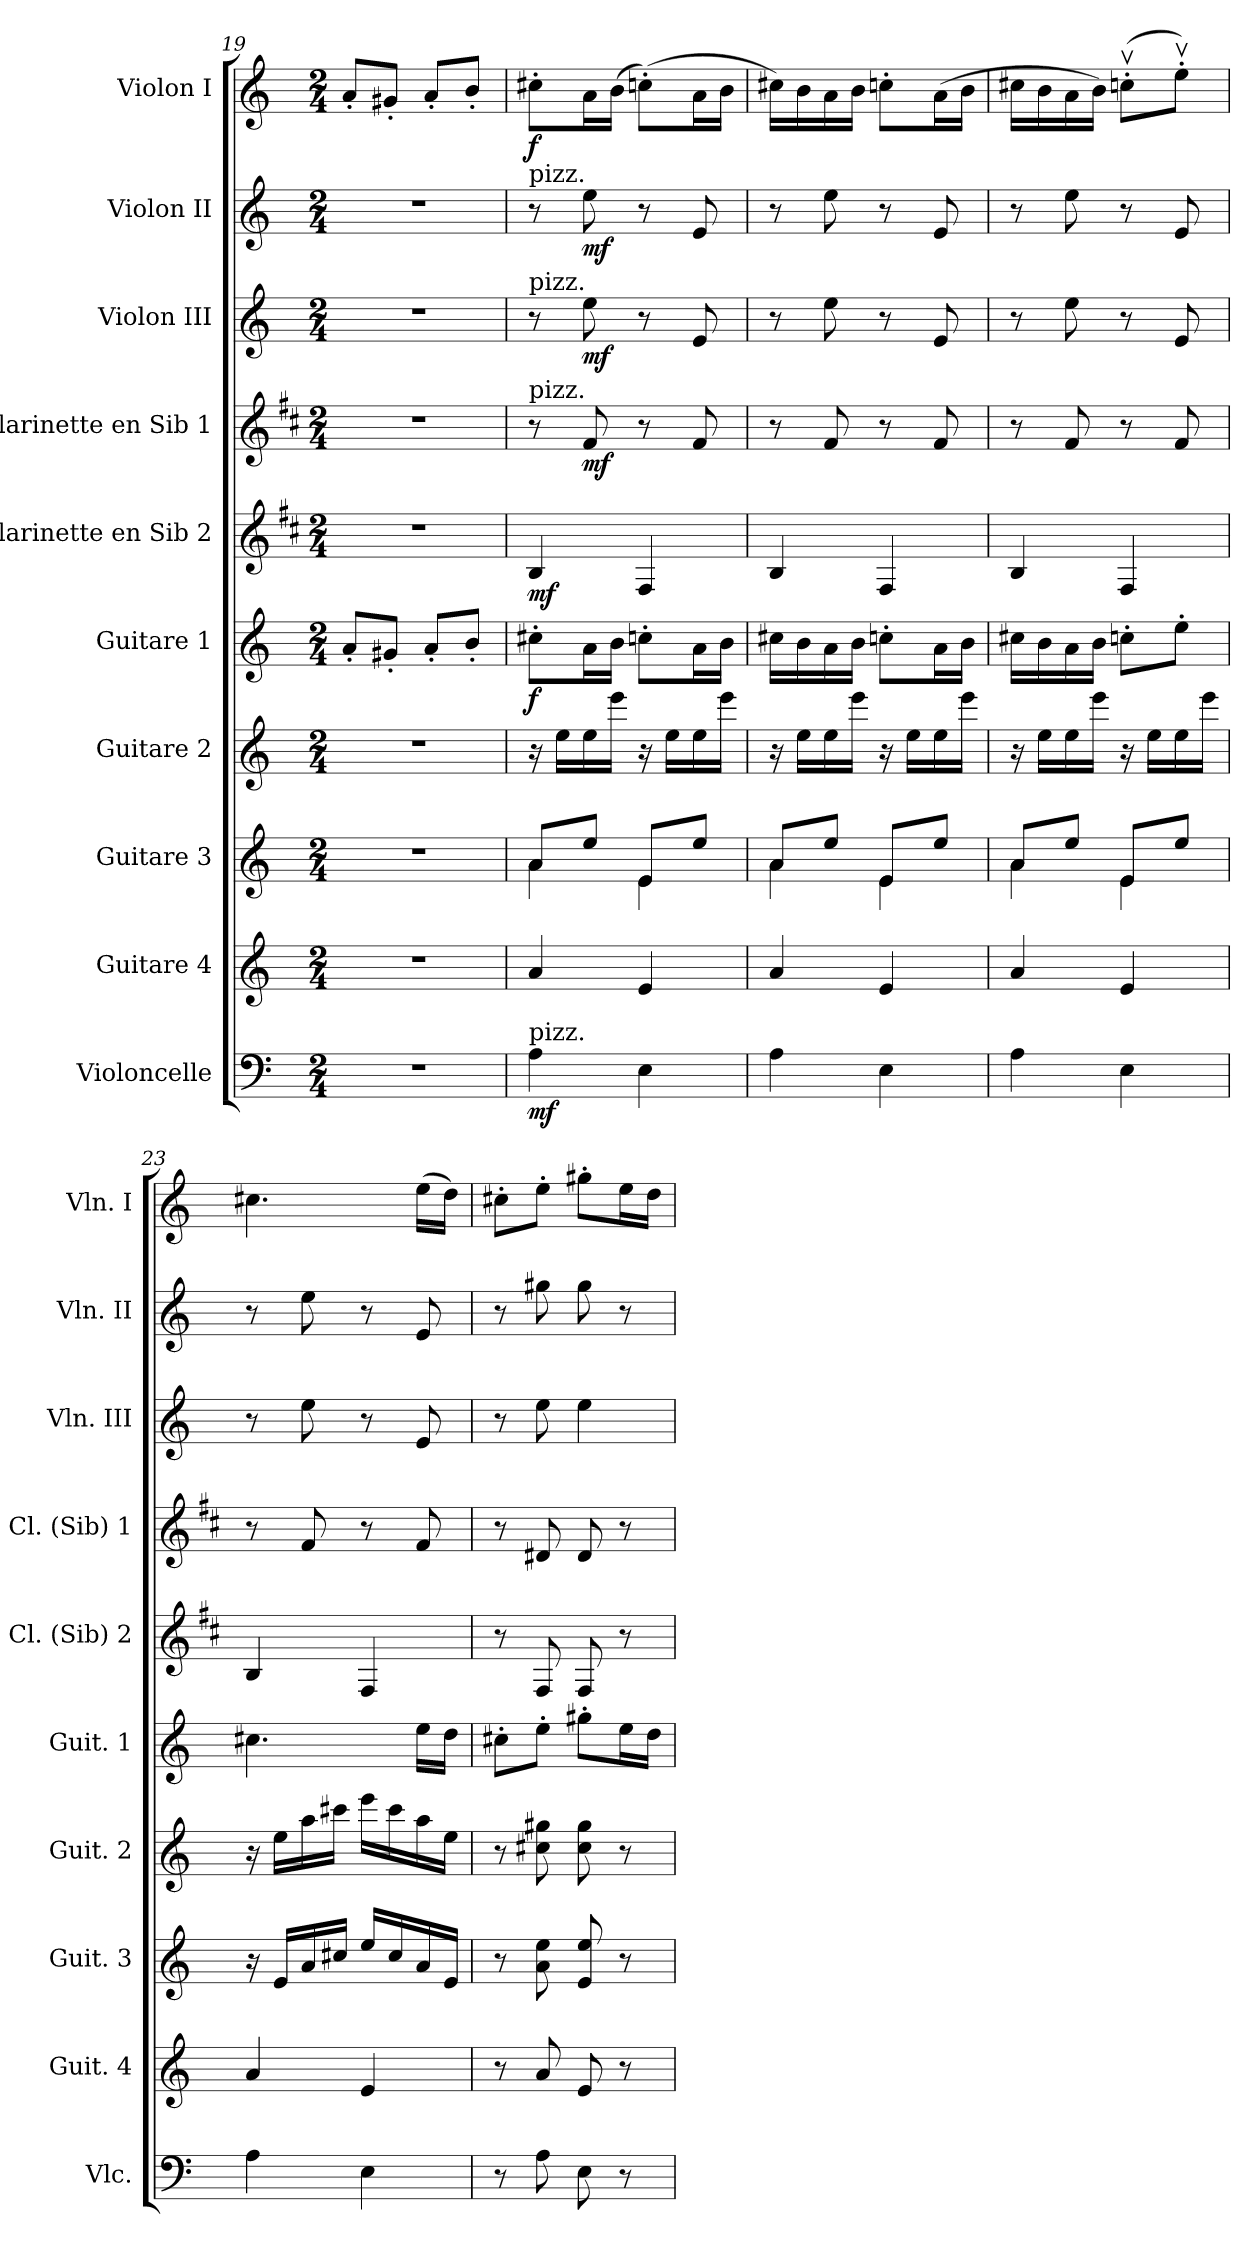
**kern	**dynam	**kern	**kern	**kern	**kern	**dynam	**kern	**dynam	**kern	**dynam	**kern	**dynam	**kern	**dynam	**kern	**dynam
*part10	*part10	*part9	*part8	*part7	*part6	*part6	*part5	*part5	*part4	*part4	*part3	*part3	*part2	*part2	*part1	*part1
*staff10	*staff10	*staff9	*staff8	*staff7	*staff6	*staff6	*staff5	*staff5	*staff4	*staff4	*staff3	*staff3	*staff2	*staff2	*staff1	*staff1
*I"Violoncelle	*	*I"Guitare 4	*I"Guitare 3	*I"Guitare 2	*I"Guitare 1	*	*I"Clarinette en Sib 2	*	*I"Clarinette en Sib 1	*	*I"Violon III	*	*I"Violon II	*	*I"Violon I	*
*I'Vlc.	*	*I'Guit. 4	*I'Guit. 3	*I'Guit. 2	*I'Guit. 1	*	*I'Cl. (Sib) 2	*	*I'Cl. (Sib) 1	*	*I'Vln. III	*	*I'Vln. II	*	*I'Vln. I	*
*clefF4	*	*clefG2	*clefG2	*clefG2	*clefG2	*	*clefG2	*	*clefG2	*	*clefG2	*	*clefG2	*	*clefG2	*
*	*	*ITrd7c12	*ITrd7c12	*ITrd7c12	*ITrd7c12	*	*ITrd1c2	*	*ITrd1c2	*	*	*	*	*	*	*
*k[]	*	*k[]	*k[]	*k[]	*k[]	*	*k[]	*	*k[]	*	*k[]	*	*k[]	*	*k[]	*
*C:	*	*C:	*C:	*C:	*C:	*	*C:	*	*C:	*	*C:	*	*C:	*	*C:	*
*M2/4	*	*M2/4	*M2/4	*M2/4	*M2/4	*	*M2/4	*	*M2/4	*	*M2/4	*	*M2/4	*	*M2/4	*
=19	=19	=19	=19	=19	=19	=19	=19	=19	=19	=19	=19	=19	=19	=19	=19	=19
2r	.	2r	2r	2r	8A'</L	.	2r	.	2r	.	2r	.	2r	.	8a'</L	.
.	.	.	.	.	8G#X'</J	.	.	.	.	.	.	.	.	.	8g#X'</J	.
.	.	.	.	.	8A'</L	.	.	.	.	.	.	.	.	.	8a'</L	.
.	.	.	.	.	8B'</J	.	.	.	.	.	.	.	.	.	8b'</J	.
!!LO:PB:g=z
=20	=20	=20	=20	=20	=20	=20	=20	=20	=20	=20	=20	=20	=20	=20	=20	=20
*	*	*	*^	*	*	*	*	*	*	*	*	*	*	*	*	*
!	!	!	!	!	!	!	!	!	!	!	!	!	!	!LO:TX:a:t=pizz.	!	!	!
!	!	!	!	!	!	!	!	!	!	!	!	!LO:TX:a:t=pizz.	!	!	!	!	!
!	!	!	!	!	!	!	!	!	!	!LO:TX:a:t=pizz.	!	!	!	!	!	!	!
!LO:TX:a:t=pizz.	!	!	!	!	!	!	!	!	!	!	!	!	!	!	!	!	!
!	!LO:DY:b	!	!	!	!	!	!LO:DY:b	!	!LO:DY:b	!	!	!	!	!	!	!	!LO:DY:b
4A\	mf	4A/	8A/L	4A\	16r	8c#X'>\L	f	4A/	mf	8r	.	8r	.	8r	.	8cc#X'>\L	f
.	.	.	.	.	16e\LL	.	.	.	.	.	.	.	.	.	.	.	.
!	!	!	!	!	!	!	!	!	!	!	!LO:DY:b	!	!LO:DY:b	!	!LO:DY:b	!	!
.	.	.	8e/J	.	16e\	16A\L	.	.	.	8e/	mf	8ee\	mf	8ee\	mf	16a\L	.
.	.	.	.	.	16ee\JJ	16B\JJ	.	.	.	.	.	.	.	.	.	(>16b\JJ	.
4E\	.	4E/	8E/L	4E\	16r	8cn'>\L	.	4E/	.	8r	.	8r	.	8r	.	(>8ccn'>\L)	.
.	.	.	.	.	16e\LL	.	.	.	.	.	.	.	.	.	.	.	.
.	.	.	8e/J	.	16e\	16A\L	.	.	.	8e/	.	8e/	.	8e/	.	16a\L	.
.	.	.	.	.	16ee\JJ	16B\JJ	.	.	.	.	.	.	.	.	.	16b\JJ	.
=21	=21	=21	=21	=21	=21	=21	=21	=21	=21	=21	=21	=21	=21	=21	=21	=21	=21
4A\	.	4A/	8A/L	4A\	16r	16c#X\LL	.	4A/	.	8r	.	8r	.	8r	.	16cc#X\LL)	.
.	.	.	.	.	16e\LL	16B\	.	.	.	.	.	.	.	.	.	16b\	.
.	.	.	8e/J	.	16e\	16A\	.	.	.	8e/	.	8ee\	.	8ee\	.	16a\	.
.	.	.	.	.	16ee\JJ	16B\JJ	.	.	.	.	.	.	.	.	.	16b\JJ	.
4E\	.	4E/	8E/L	4E\	16r	8cn'>\L	.	4E/	.	8r	.	8r	.	8r	.	8ccn'>\L	.
.	.	.	.	.	16e\LL	.	.	.	.	.	.	.	.	.	.	.	.
.	.	.	8e/J	.	16e\	16A\L	.	.	.	8e/	.	8e/	.	8e/	.	(>16a\L	.
.	.	.	.	.	16ee\JJ	16B\JJ	.	.	.	.	.	.	.	.	.	16b\JJ	.
=22	=22	=22	=22	=22	=22	=22	=22	=22	=22	=22	=22	=22	=22	=22	=22	=22	=22
4A\	.	4A/	8A/L	4A\	16r	16c#X\LL	.	4A/	.	8r	.	8r	.	8r	.	16cc#X\LL	.
.	.	.	.	.	16e\LL	16B\	.	.	.	.	.	.	.	.	.	16b\	.
.	.	.	8e/J	.	16e\	16A\	.	.	.	8e/	.	8ee\	.	8ee\	.	16a\	.
.	.	.	.	.	16ee\JJ	16B\JJ	.	.	.	.	.	.	.	.	.	16b\JJ)	.
4E\	.	4E/	8E/L	4E\	16r	8cn'>\L	.	4E/	.	8r	.	8r	.	8r	.	(>8ccnv>'>\L	.
.	.	.	.	.	16e\LL	.	.	.	.	.	.	.	.	.	.	.	.
.	.	.	8e/J	.	16e\	8e'>\J	.	.	.	8e/	.	8e/	.	8e/	.	8eev>'>\J)	.
.	.	.	.	.	16ee\JJ	.	.	.	.	.	.	.	.	.	.	.	.
*	*	*	*v	*v	*	*	*	*	*	*	*	*	*	*	*	*	*
=23	=23	=23	=23	=23	=23	=23	=23	=23	=23	=23	=23	=23	=23	=23	=23	=23
4A\	.	4A/	16r	16r	4.c#X\	.	4A/	.	8r	.	8r	.	8r	.	4.cc#X\	.
.	.	.	16E/LL	16e\LL	.	.	.	.	.	.	.	.	.	.	.	.
.	.	.	16A/	16a\	.	.	.	.	8e/	.	8ee\	.	8ee\	.	.	.
.	.	.	16c#X/JJ	16cc#X\JJ	.	.	.	.	.	.	.	.	.	.	.	.
4E\	.	4E/	16e/LL	16ee\LL	.	.	4E/	.	8r	.	8r	.	8r	.	.	.
.	.	.	16c#/	16cc#\	.	.	.	.	.	.	.	.	.	.	.	.
.	.	.	16A/	16a\	16e\LL	.	.	.	8e/	.	8e/	.	8e/	.	(>16ee\LL	.
.	.	.	16E/JJ	16e\JJ	16d\JJ	.	.	.	.	.	.	.	.	.	16dd\JJ)	.
!!LO:PB:g=z
=24	=24	=24	=24	=24	=24	=24	=24	=24	=24	=24	=24	=24	=24	=24	=24	=24
8r	.	8r	8r	8r	8c#X'>\L	.	8r	.	8r	.	8r	.	8r	.	8cc#X'>\L	.
8A\	.	8A/	8A\ 8e\	8c#X\ 8g#X\	8e'>\J	.	8E/	.	8c#X/	.	8ee\	.	8gg#X\	.	8ee'>\J	.
8E\	.	8E/	8E/ 8e/	8c#\ 8g#\	8g#X'>\L	.	8E/	.	8c#/	.	4ee\	.	8gg#\	.	8gg#X'>\L	.
8r	.	8r	8r	8r	16e\L	.	8r	.	8r	.	.	.	8r	.	16ee\L	.
.	.	.	.	.	16d\JJ	.	.	.	.	.	.	.	.	.	16dd\JJ	.
=	=	=	=	=	=	=	=	=	=	=	=	=	=	=	=	=
*-	*-	*-	*-	*-	*-	*-	*-	*-	*-	*-	*-	*-	*-	*-	*-	*-
